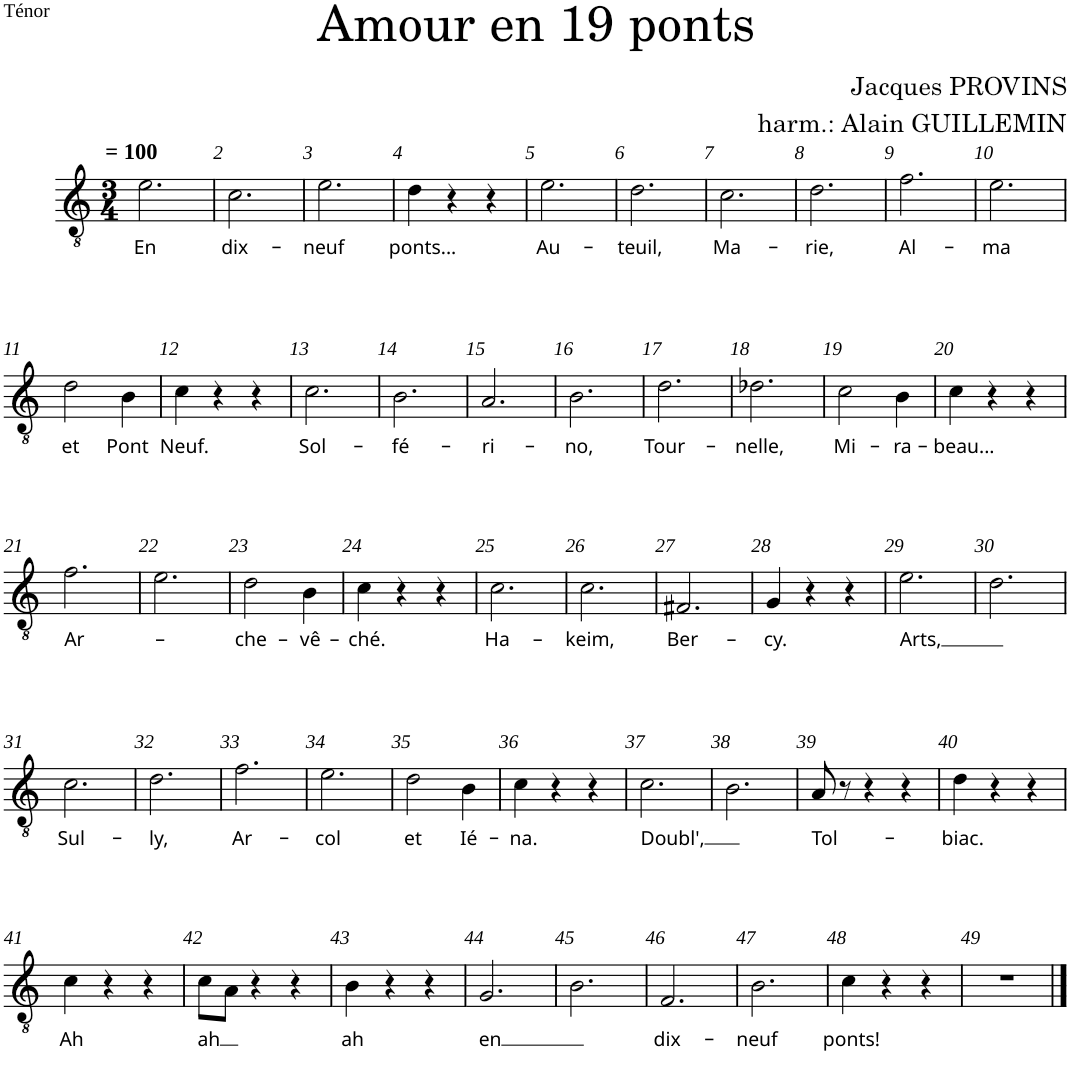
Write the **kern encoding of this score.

**kern	**text
*part1	*part1
*staff1	*staff1
*I"Ténor	*
*I'Tén.	*
*clefGv2	*
*k[]	*
*M3/4	*
=1	=1
!LO:TX:a:B:t== 100	!
!	!LO:LY:b
2.e\	En
=2	=2
!	!LO:LY:b
2.c\	dix-
=3	=3
!	!LO:LY:b
2.e\	-neuf
=4	=4
!	!LO:LY:b
4d\	ponts...
4r	.
4r	.
=5	=5
!	!LO:LY:b
2.e\	Au-
=6	=6
!	!LO:LY:b
2.d\	-teuil,
=7	=7
!	!LO:LY:b
2.c\	Ma-
=8	=8
!	!LO:LY:b
2.d\	-rie,
=9	=9
!	!LO:LY:b
2.f\	Al-
=10	=10
!	!LO:LY:b
2.e\	-ma
!!LO:LB:g=z
=11	=11
!	!LO:LY:b
2d\	et
!	!LO:LY:b
4B\	Pont
=12	=12
!	!LO:LY:b
4c\	Neuf.
4r	.
4r	.
=13	=13
!	!LO:LY:b
2.c\	Sol-
=14	=14
!	!LO:LY:b
2.B\	-fé-
=15	=15
!	!LO:LY:b
2.A/	-ri-
=16	=16
!	!LO:LY:b
2.B\	-no,
=17	=17
!	!LO:LY:b
2.d\	Tour-
=18	=18
!	!LO:LY:b
2.d-X\	-nelle,
=19	=19
!	!LO:LY:b
2c\	Mi-
!	!LO:LY:b
4B\	-ra-
=20	=20
!	!LO:LY:b
4c\	-beau...
4r	.
4r	.
!!LO:LB:g=z
=21	=21
!	!LO:LY:b
2.f\	Ar-
=22	=22
2.e\	.
=23	=23
!	!LO:LY:b
2d\	-che-
!	!LO:LY:b
4B\	-vê-
=24	=24
!	!LO:LY:b
4c\	-ché.
4r	.
4r	.
=25	=25
!	!LO:LY:b
2.c\	Ha-
=26	=26
!	!LO:LY:b
2.c\	-keim,
=27	=27
!	!LO:LY:b
2.F#X/	Ber-
=28	=28
!	!LO:LY:b
4G/	-cy.
4r	.
4r	.
=29	=29
!	!LO:LY:b
2.e\	Arts,
=30	=30
2.d\	.
!!LO:LB:g=z
=31	=31
!	!LO:LY:b
2.c\	Sul-
=32	=32
!	!LO:LY:b
2.d\	-ly,
=33	=33
!	!LO:LY:b
2.f\	Ar-
=34	=34
!	!LO:LY:b
2.e\	-col
=35	=35
!	!LO:LY:b
2d\	et
!	!LO:LY:b
4B\	Ié-
=36	=36
!	!LO:LY:b
4c\	-na.
4r	.
4r	.
=37	=37
!	!LO:LY:b
2.c\	Doubl',
=38	=38
2.B\	.
=39	=39
!	!LO:LY:b
8A/	Tol-
8r	.
4r	.
4r	.
=40	=40
!	!LO:LY:b
4d\	-biac.
4r	.
4r	.
!!LO:LB:g=z
=41	=41
!	!LO:LY:b
4c\	Ah
4r	.
4r	.
=42	=42
!	!LO:LY:b
8c\L	ah
8A\J	.
4r	.
4r	.
=43	=43
!	!LO:LY:b
4B\	ah
4r	.
4r	.
=44	=44
!	!LO:LY:b
2.G/	en
=45	=45
2.B\	.
=46	=46
!	!LO:LY:b
2.F/	dix-
=47	=47
!	!LO:LY:b
2.B\	-neuf
=48	=48
!	!LO:LY:b
4c\	ponts!
4r	.
4r	.
=49	=49
2.r	.
==	==
*-	*-
